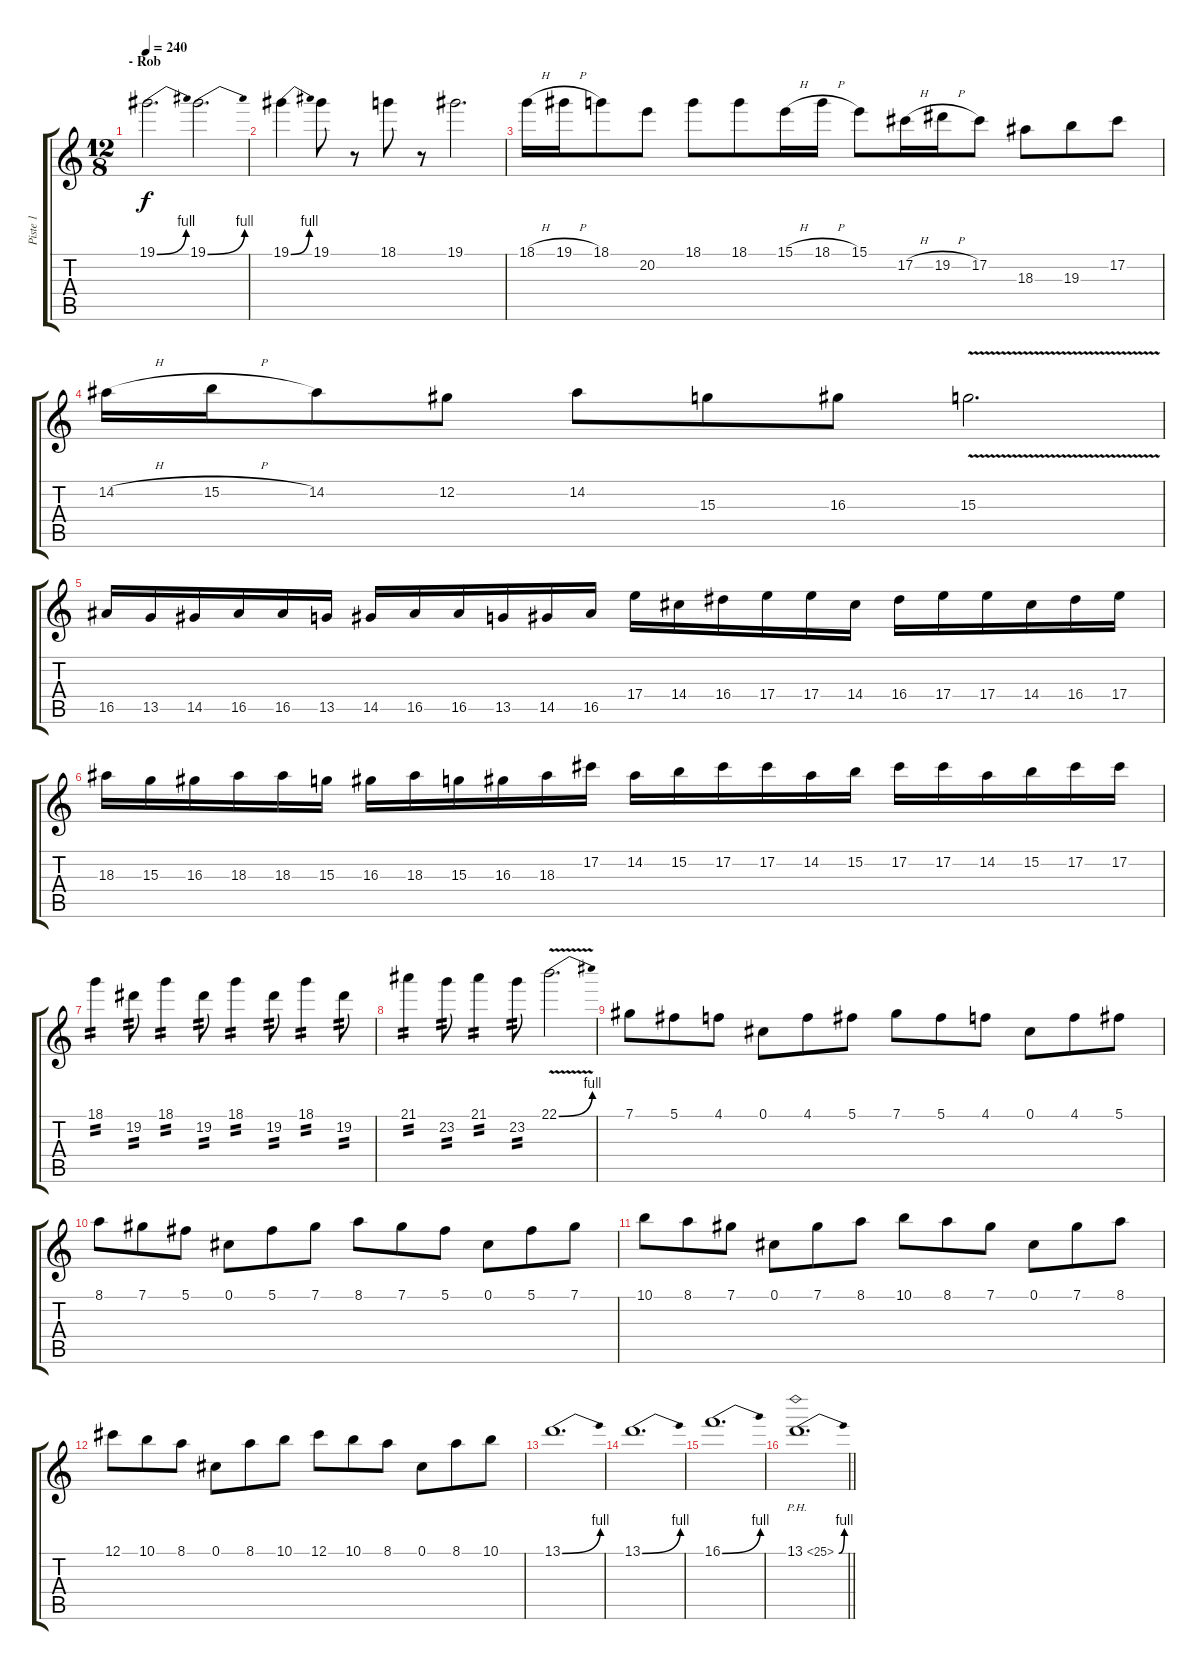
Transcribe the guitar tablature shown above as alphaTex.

\track ("Piste 1" "Piste 1") {instrument distortionguitar}
\staff {score tabs}
\tuning (Db4 Ab3 E3 B2 Gb2 B1) {hide}
\ts (12 8)
\section ("" "- Rob")
\tempo 240
\clef g2
\ks c
19.1{be (bend 0 0 60 4)}.2{d dy f} 19.1{be (bend 0 0 60 4)}.2{d} |
19.1{be (bend 0 0 60 4)}.4 19.1.8 r.8 18.1.8 r.8 19.1.2{d} |
18.1{h}.16 19.1{h}.16 18.1.8 20.2.8 18.1.8 18.1.8 15.1{h}.16 18.1{h}.16 15.1.8 17.2{h}.16 19.2{h}.16 17.2.8 18.3.8 19.3.8 17.2.8 |
14.2{h}.16 15.2{h}.16 14.2.8 12.2.8 14.2.8 15.3.8 16.3.8 15.3{v}.2{d} |
16.5.16 13.5.16 14.5.16 16.5.16 16.5.16 13.5.16 14.5.16 16.5.16 16.5.16 13.5.16 14.5.16 16.5.16 17.4.16 14.4.16 16.4.16 17.4.16 17.4.16 14.4.16 16.4.16 17.4.16 17.4.16 14.4.16 16.4.16 17.4.16 |
18.3.16 15.3.16 16.3.16 18.3.16 18.3.16 15.3.16 16.3.16 18.3.16 15.3.16 16.3.16 18.3.16 17.2.16 14.2.16 15.2.16 17.2.16 17.2.16 14.2.16 15.2.16 17.2.16 17.2.16 14.2.16 15.2.16 17.2.16 17.2.16 |
18.1.4{tp 2} 19.2.8{tp 2} 18.1.4{tp 2} 19.2.8{tp 2} 18.1.4{tp 2} 19.2.8{tp 2} 18.1.4{tp 2} 19.2.8{tp 2} |
21.1.4{tp 2} 23.2.8{tp 2} 21.1.4{tp 2} 23.2.8{tp 2} 22.1{be (bend 0 0 60 4) v}.2{d} |
7.1.8 5.1.8 4.1.8 0.1.8 4.1.8 5.1.8 7.1.8 5.1.8 4.1.8 0.1.8 4.1.8 5.1.8 |
8.1.8 7.1.8 5.1.8 0.1.8 5.1.8 7.1.8 8.1.8 7.1.8 5.1.8 0.1.8 5.1.8 7.1.8 |
10.1.8 8.1.8 7.1.8 0.1.8 7.1.8 8.1.8 10.1.8 8.1.8 7.1.8 0.1.8 7.1.8 8.1.8 |
12.1.8 10.1.8 8.1.8 0.1.8 8.1.8 10.1.8 12.1.8 10.1.8 8.1.8 0.1.8 8.1.8 10.1.8 |
13.1{be (bend 0 0 60 4)}.1{d} |
13.1{be (bend 0 0 60 4)}.1{d} |
16.1{be (bend 0 0 60 4)}.1{d} |
\barLineRight lightlight
13.1{be (bend 0 0 60 4) ph 12}.1{d}
